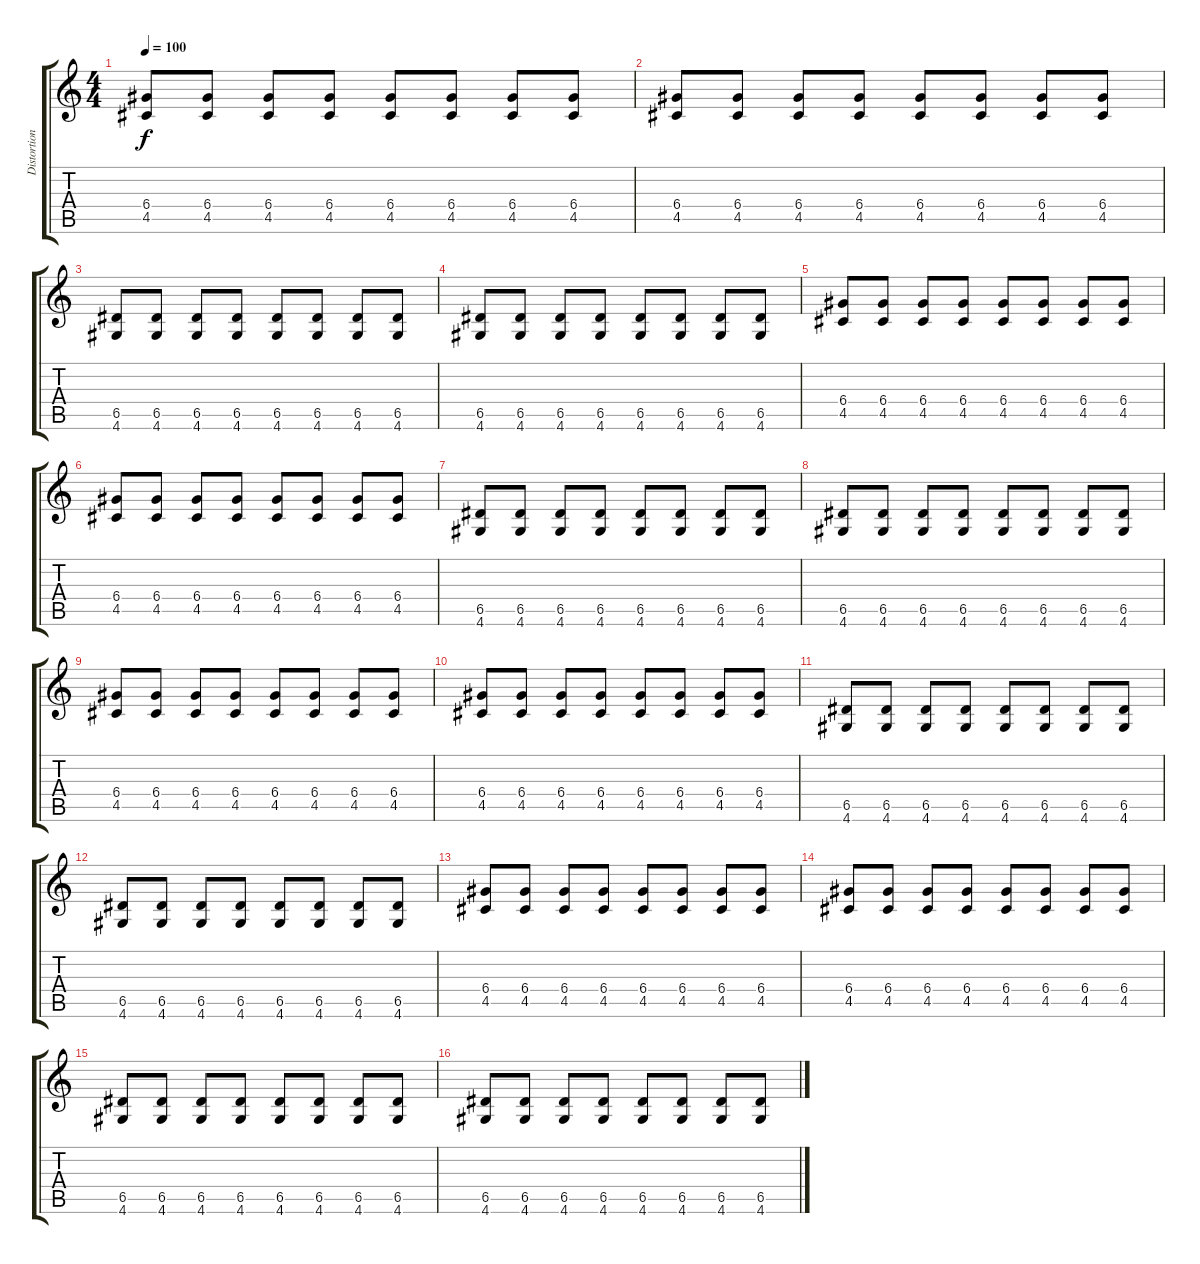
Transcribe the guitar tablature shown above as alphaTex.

\track ("Distortion Guitar" "Distortion") {instrument distortionguitar}
\staff {score tabs}
\tuning (E4 B3 G3 D3 A2 E2) {hide}
\ts (4 4)
\tempo 100
\clef g2
\ks c
(6.4 4.5).8{dy f} (6.4 4.5).8 (6.4 4.5).8 (6.4 4.5).8 (6.4 4.5).8 (6.4 4.5).8 (6.4 4.5).8 (6.4 4.5).8 |
(6.4 4.5).8 (6.4 4.5).8 (6.4 4.5).8 (6.4 4.5).8 (6.4 4.5).8 (6.4 4.5).8 (6.4 4.5).8 (6.4 4.5).8 |
(6.5 4.6).8 (6.5 4.6).8 (6.5 4.6).8 (6.5 4.6).8 (6.5 4.6).8 (6.5 4.6).8 (6.5 4.6).8 (6.5 4.6).8 |
(6.5 4.6).8 (6.5 4.6).8 (6.5 4.6).8 (6.5 4.6).8 (6.5 4.6).8 (6.5 4.6).8 (6.5 4.6).8 (6.5 4.6).8 |
(6.4 4.5).8 (6.4 4.5).8 (6.4 4.5).8 (6.4 4.5).8 (6.4 4.5).8 (6.4 4.5).8 (6.4 4.5).8 (6.4 4.5).8 |
(6.4 4.5).8 (6.4 4.5).8 (6.4 4.5).8 (6.4 4.5).8 (6.4 4.5).8 (6.4 4.5).8 (6.4 4.5).8 (6.4 4.5).8 |
(6.5 4.6).8 (6.5 4.6).8 (6.5 4.6).8 (6.5 4.6).8 (6.5 4.6).8 (6.5 4.6).8 (6.5 4.6).8 (6.5 4.6).8 |
(6.5 4.6).8 (6.5 4.6).8 (6.5 4.6).8 (6.5 4.6).8 (6.5 4.6).8 (6.5 4.6).8 (6.5 4.6).8 (6.5 4.6).8 |
(6.4 4.5).8 (6.4 4.5).8 (6.4 4.5).8 (6.4 4.5).8 (6.4 4.5).8 (6.4 4.5).8 (6.4 4.5).8 (6.4 4.5).8 |
(6.4 4.5).8 (6.4 4.5).8 (6.4 4.5).8 (6.4 4.5).8 (6.4 4.5).8 (6.4 4.5).8 (6.4 4.5).8 (6.4 4.5).8 |
(6.5 4.6).8 (6.5 4.6).8 (6.5 4.6).8 (6.5 4.6).8 (6.5 4.6).8 (6.5 4.6).8 (6.5 4.6).8 (6.5 4.6).8 |
(6.5 4.6).8 (6.5 4.6).8 (6.5 4.6).8 (6.5 4.6).8 (6.5 4.6).8 (6.5 4.6).8 (6.5 4.6).8 (6.5 4.6).8 |
(6.4 4.5).8 (6.4 4.5).8 (6.4 4.5).8 (6.4 4.5).8 (6.4 4.5).8 (6.4 4.5).8 (6.4 4.5).8 (6.4 4.5).8 |
(6.4 4.5).8 (6.4 4.5).8 (6.4 4.5).8 (6.4 4.5).8 (6.4 4.5).8 (6.4 4.5).8 (6.4 4.5).8 (6.4 4.5).8 |
(6.5 4.6).8 (6.5 4.6).8 (6.5 4.6).8 (6.5 4.6).8 (6.5 4.6).8 (6.5 4.6).8 (6.5 4.6).8 (6.5 4.6).8 |
(6.5 4.6).8 (6.5 4.6).8 (6.5 4.6).8 (6.5 4.6).8 (6.5 4.6).8 (6.5 4.6).8 (6.5 4.6).8 (6.5 4.6).8
